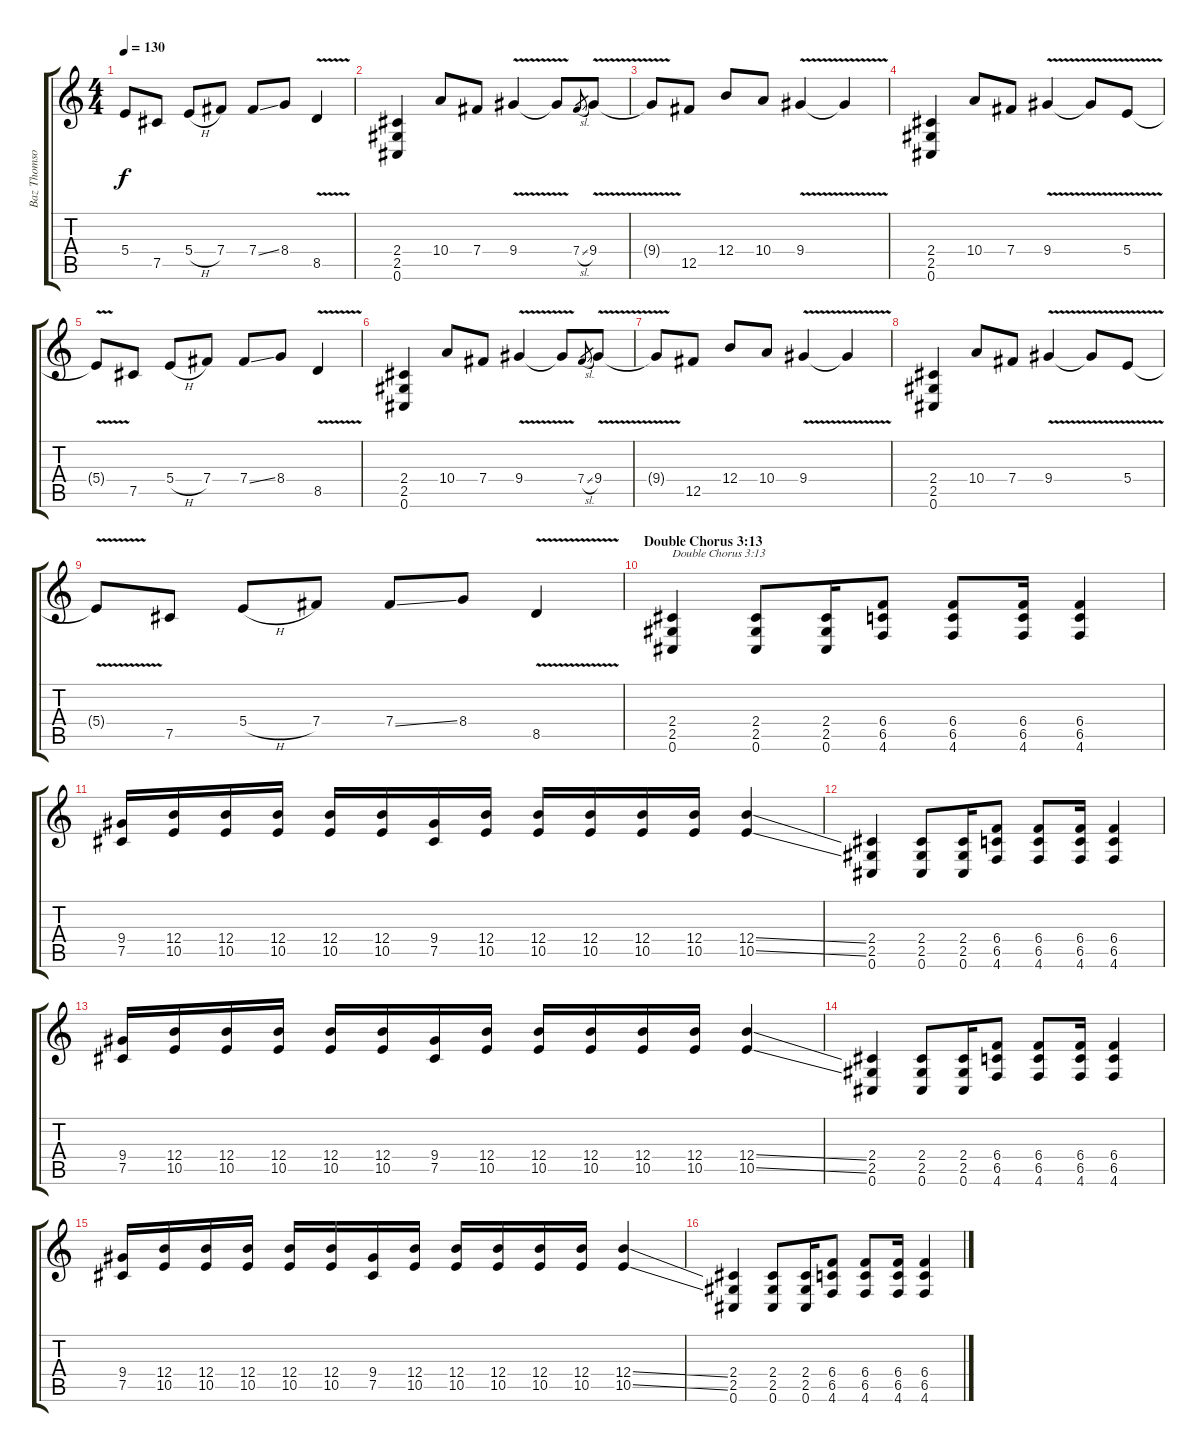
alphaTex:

\track ("Baz Thomson (Lead Guitar)" "Baz Thomso") {instrument distortionguitar}
\staff {score tabs}
\tuning (Db4 Ab3 E3 B2 Gb2 Db2) {hide}
\ts (4 4)
\tempo 130
\clef g2
\ks c
5.4{t}.8{dy f} 7.5.8 5.4{h}.8 7.4.8 7.4{ss}.8 8.4.8 8.5{v}.4 |
(2.4 2.5 0.6).4 10.4.8 7.4.8 9.4{v}.4 9.4{t}.8 7.4{sl}.8{gr} 9.4{v}.8 |
9.4{t}.8 12.5.8 12.4.8 10.4.8 9.4{v}.4 9.4{t}.4 |
(2.4 2.5 0.6).4 10.4.8 7.4.8 9.4{v}.4 9.4{t}.8 5.4{v}.8 |
5.4{t}.8 7.5.8 5.4{h}.8 7.4.8 7.4{ss}.8 8.4.8 8.5{v}.4 |
(2.4 2.5 0.6).4 10.4.8 7.4.8 9.4{v}.4 9.4{t}.8 7.4{sl}.8{gr} 9.4{v}.8 |
9.4{t}.8 12.5.8 12.4.8 10.4.8 9.4{v}.4 9.4{t}.4 |
(2.4 2.5 0.6).4 10.4.8 7.4.8 9.4{v}.4 9.4{t}.8 5.4{v}.8 |
5.4{t}.8 7.5.8 5.4{h}.8 7.4.8 7.4{ss}.8 8.4.8 8.5{v}.4 |
\section ("" "Double Chorus 3:13")
(2.4 2.5 0.6).4{txt "Double Chorus 3:13"} (2.4 2.5 0.6).8 (2.4 2.5 0.6).16 (6.4 6.5 4.6).8 (6.4 6.5 4.6).8 (6.4 6.5 4.6).16 (6.4 6.5 4.6).4 |
(9.4 7.5).16 (12.4 10.5).16 (12.4 10.5).16 (12.4 10.5).16 (12.4 10.5).16 (12.4 10.5).16 (9.4 7.5).16 (12.4 10.5).16 (12.4 10.5).16 (12.4 10.5).16 (12.4 10.5).16 (12.4 10.5).16 (12.4{ss} 10.5{ss}).4 |
(2.4 2.5 0.6).4 (2.4 2.5 0.6).8 (2.4 2.5 0.6).16 (6.4 6.5 4.6).8 (6.4 6.5 4.6).8 (6.4 6.5 4.6).16 (6.4 6.5 4.6).4 |
(9.4 7.5).16 (12.4 10.5).16 (12.4 10.5).16 (12.4 10.5).16 (12.4 10.5).16 (12.4 10.5).16 (9.4 7.5).16 (12.4 10.5).16 (12.4 10.5).16 (12.4 10.5).16 (12.4 10.5).16 (12.4 10.5).16 (12.4{ss} 10.5{ss}).4 |
(2.4 2.5 0.6).4 (2.4 2.5 0.6).8 (2.4 2.5 0.6).16 (6.4 6.5 4.6).8 (6.4 6.5 4.6).8 (6.4 6.5 4.6).16 (6.4 6.5 4.6).4 |
(9.4 7.5).16 (12.4 10.5).16 (12.4 10.5).16 (12.4 10.5).16 (12.4 10.5).16 (12.4 10.5).16 (9.4 7.5).16 (12.4 10.5).16 (12.4 10.5).16 (12.4 10.5).16 (12.4 10.5).16 (12.4 10.5).16 (12.4{ss} 10.5{ss}).4 |
(2.4 2.5 0.6).4 (2.4 2.5 0.6).8 (2.4 2.5 0.6).16 (6.4 6.5 4.6).8 (6.4 6.5 4.6).8 (6.4 6.5 4.6).16 (6.4 6.5 4.6).4
